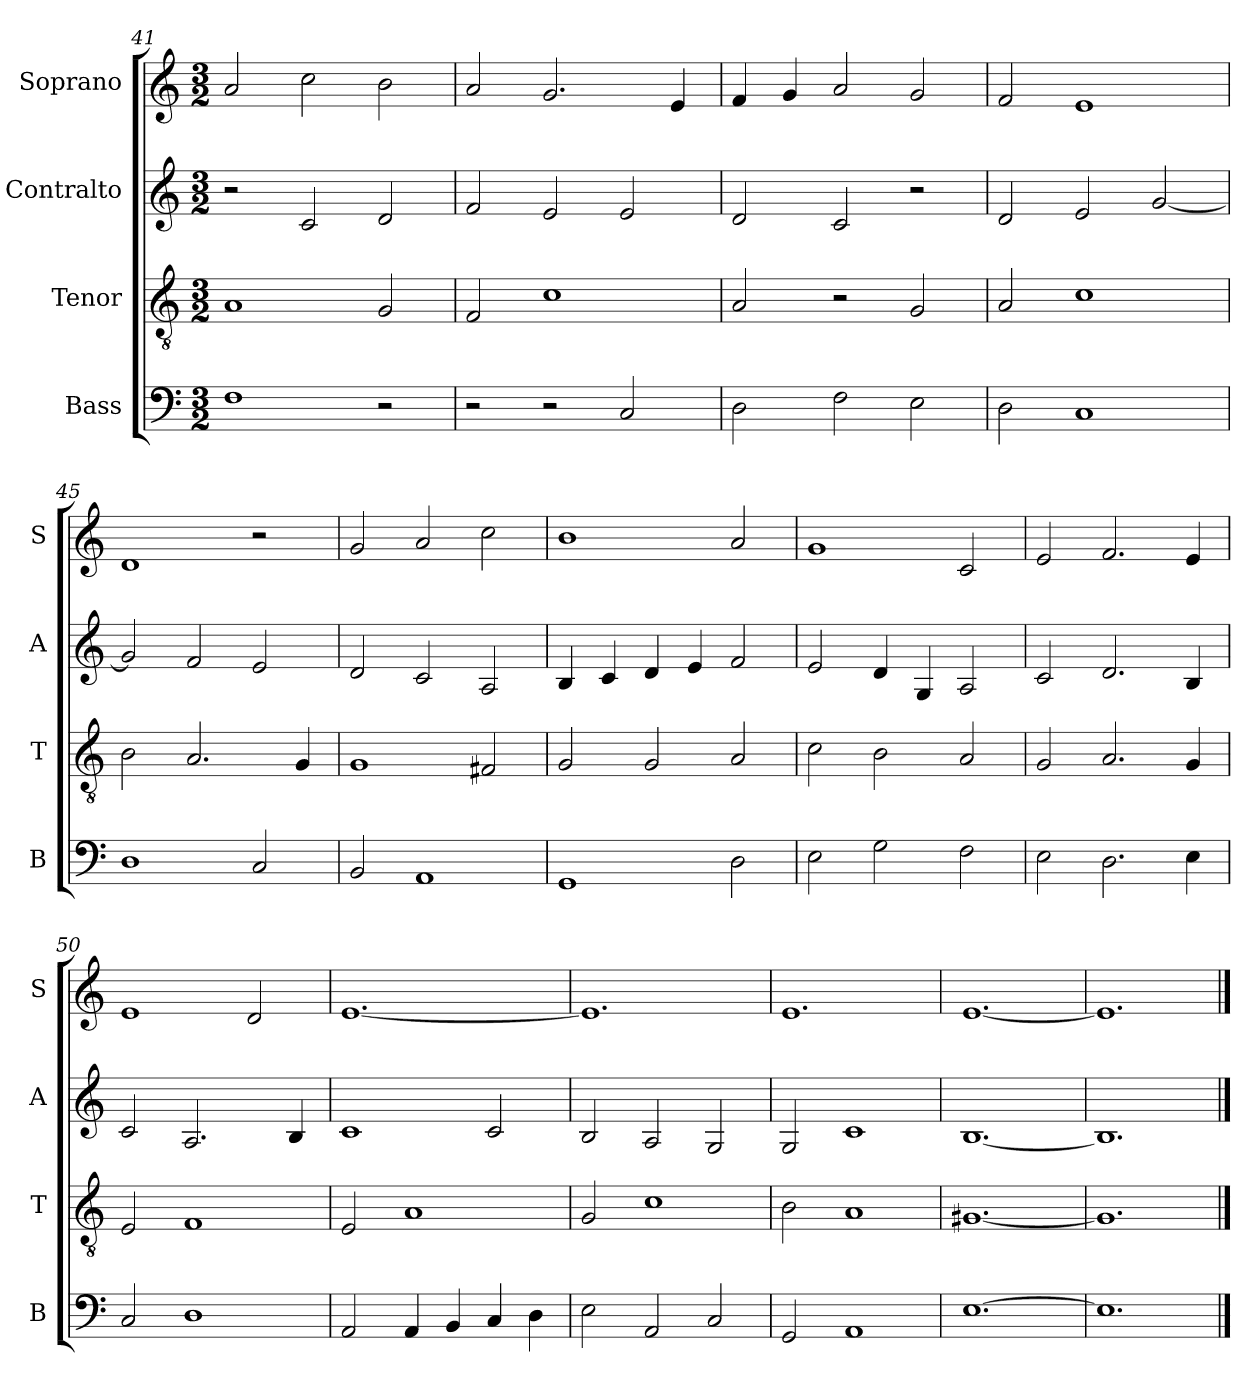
**kern	**kern	**kern	**kern
*part4	*part3	*part2	*part1
*staff4	*staff3	*staff2	*staff1
*I"Bass	*I"Tenor	*I"Contralto	*I"Soprano
*I'B	*I'T	*I'A	*I'S
*clefF4	*clefGv2	*clefG2	*clefG2
*k[]	*k[]	*k[]	*k[]
*E:phr	*E:phr	*E:phr	*E:phr
*M3/2	*M3/2	*M3/2	*M3/2
=41	=41	=41	=41
1F	1A	2r	2a
.	.	2c	2cc
2r	2G	2d	2b
=42	=42	=42	=42
2r	2F	2f	2a
2r	1c	2e	2.g
2C	.	2e	.
.	.	.	4e
=43	=43	=43	=43
2D	2A	2d	4f
.	.	.	4g
2F	2r	2c	2a
2E	2G	2r	2g
=44	=44	=44	=44
2D	2A	2d	2f
1C	1c	2e	1e
.	.	[2g	.
=45	=45	=45	=45
1D	2B	2g]	1d
.	2.A	2f	.
2C	.	2e	2r
.	4G	.	.
=46	=46	=46	=46
2BB	1G	2d	2g
1AA	.	2c	2a
.	2F#X	2A	2cc
=47	=47	=47	=47
1GG	2G	4B	1b
.	.	4c	.
.	2G	4d	.
.	.	4e	.
2D	2A	2f	2a
=48	=48	=48	=48
2E	2c	2e	1g
2G	2B	4d	.
.	.	4G	.
2F	2A	2A	2c
=49	=49	=49	=49
2E	2G	2c	2e
2.D	2.A	2.d	2.f
4E	4G	4B	4e
=50	=50	=50	=50
2C	2E	2c	1e
1D	1F	2.A	.
.	.	.	2d
.	.	4B	.
=51	=51	=51	=51
2AA	2E	1c	[1.e
4AA	1A	.	.
4BB	.	.	.
4C	.	2c	.
4D	.	.	.
=52	=52	=52	=52
2E	2G	2B	1.e]
2AA	1c	2A	.
2C	.	2G	.
=53	=53	=53	=53
2GG	2B	2G	1.e
1AA	1A	1c	.
=54	=54	=54	=54
[1.E	[1.G#X	[1.B	[1.e
=55	=55	=55	=55
1.E]	1.G#]	1.B]	1.e]
==	==	==	==
*-	*-	*-	*-
